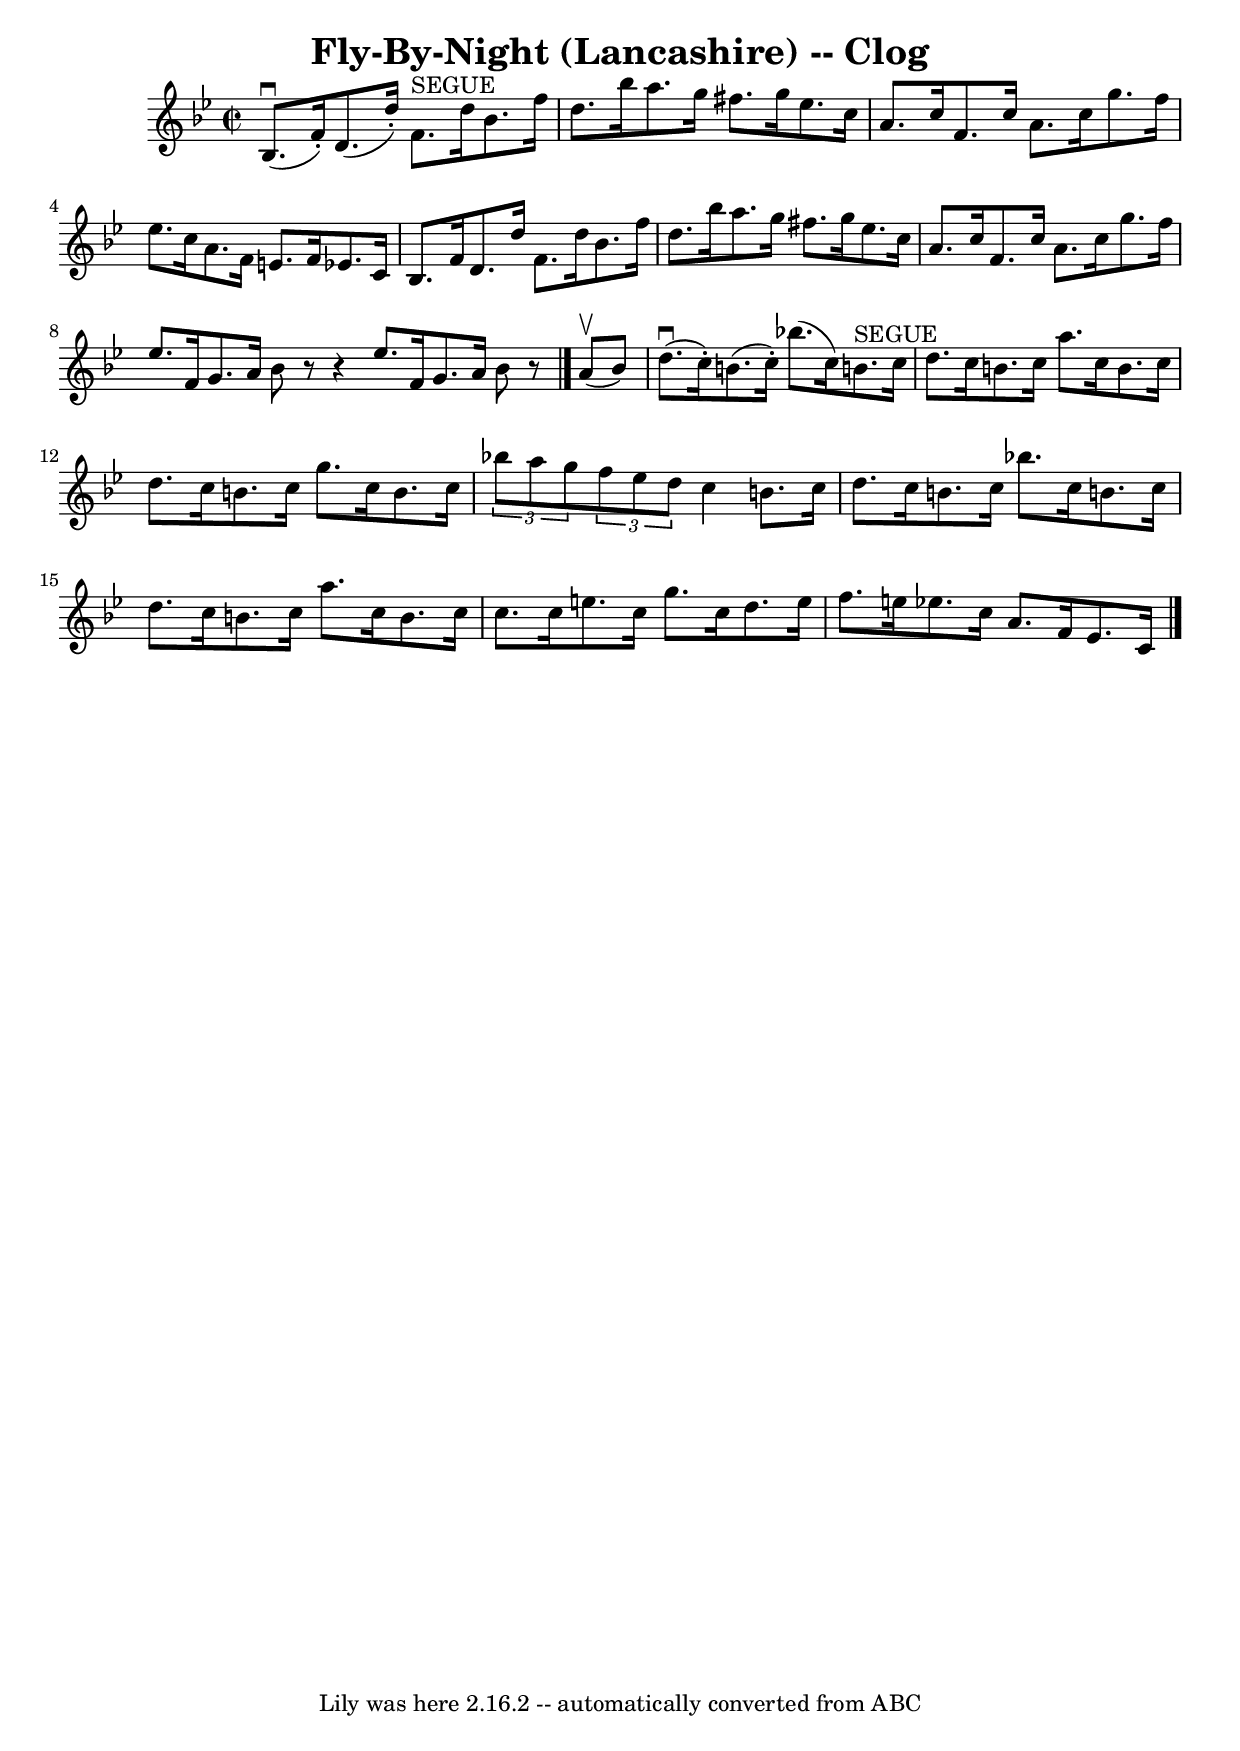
\version "2.7.40"
\include "Mammoth.ily"
\header {
	book = "Ryan's Mammoth Collection"
	crossRefNumber = "1"
	footnotes = "\\\\160 951"
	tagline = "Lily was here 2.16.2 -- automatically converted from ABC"
	title = "Fly-By-Night (Lancashire) -- Clog"
}
voicedefault =  {
\set Score.defaultBarType = "empty"

\override Staff.TimeSignature #'style = #'C
 \time 2/2 \key bes \major bes8.^\downbow(f'16 -.) d'8. (d''16 -. 
-) f'8.^"SEGUE" d''16 bes'8. f''16    |
 d''8. bes''16  
 a''8. g''16 fis''8. g''16 ees''8. c''16    |
 a'8.   
 c''16 f'8. c''16 a'8. c''16 g''8. f''16    |
   
ees''8. c''16 a'8. f'16 e'8. f'16 ees'!8. c'16    |
 
 bes8. f'16 d'8. d''16 f'8. d''16 bes'8. f''16    
|
 d''8. bes''16 a''8. g''16 fis''8. g''16 ees''8.    
c''16    |
 a'8. c''16 f'8. c''16 a'8. c''16 g''8.  
 f''16    |
 ees''8. f'16 g'8. a'16 bes'8    r8   r4   
\bar ":|" ees''8. f'16 g'8. a'16 bes'8    r8   \bar "|." a'8 
^\upbow(bes'8) |
 d''8.^\downbow(c''16 -.) b'8. (
c''16 -.) bes''!8. (c''16) b'!8.^"SEGUE" c''16    |
   
d''8. c''16 b'8. c''16 a''8. c''16 b'8. c''16    |
  
 d''8. c''16 b'8. c''16 g''8. c''16 b'8. c''16    
|
   \times 2/3 { bes''!8 a''8 g''8  }   \times 2/3 { f''8    
ees''8 d''8  } c''4 b'8. c''16    |
 d''8. c''16    
b'8. c''16 bes''!8. c''16 b'!8. c''16    |
 d''8.    
c''16 b'8. c''16 a''8. c''16 b'8. c''16    |
 c''8.   
 c''16 e''8. c''16 g''8. c''16 d''8. e''16    |
     
f''8. e''16 ees''!8. c''16 a'8. f'16 ees'8. c'16      
\bar "|."   
}

\score{
    <<

	\context Staff="default"
	{
	    \voicedefault 
	}

    >>
	\layout {
	}
	\midi {}
}
